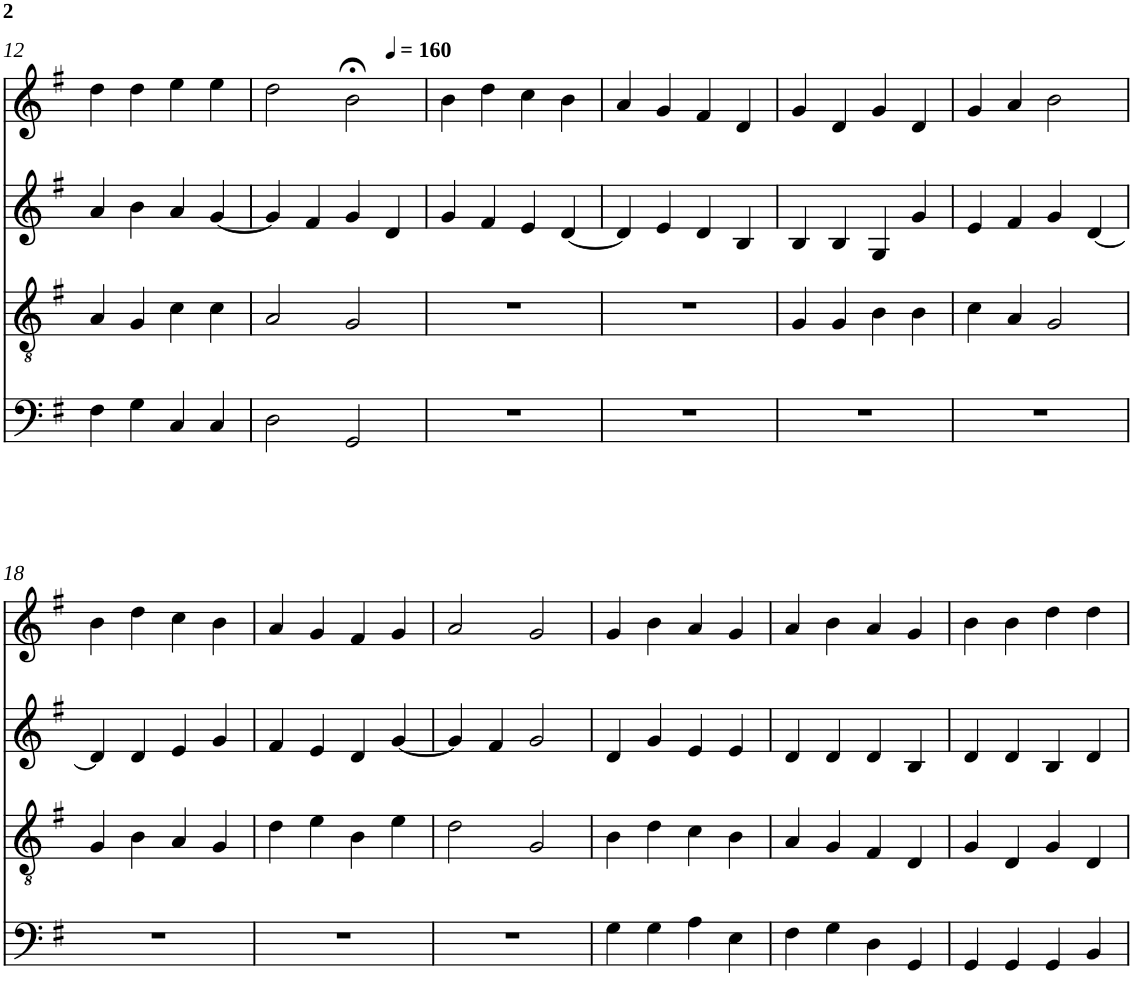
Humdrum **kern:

**kern	**kern	**kern	**kern
*part4	*part3	*part2	*part1
*staff4	*staff3	*staff2	*staff1
*I"b	*I"t	*I"a	*I"s
!!LO:PB:g=z
*clefF4	*clefGv2	*clefG2	*clefG2
*k[f#]	*k[f#]	*k[f#]	*k[f#]
*G:	*G:	*G:	*G:
*M2/2	*M2/2	*M2/2	*M2/2
*met(c|)	*met(c|)	*met(c|)	*met(c|)
=12	=12	=12	=12
4F#\	4A/	4a/	4dd\
4G\	4G/	4b\	4dd\
4C/	4c\	4a/	4ee\
4C/	4c\	[4g/	4ee\
=13	=13	=13	=13
*	*	*	*^
2D\	2A/	4g/]	2dd\	2.ryy
.	.	4f#/	.	.
2GG/	2G/	4g/	2b;<\	.
*	*	*	*MM160	*
.	.	4d/	.	4ryy
*	*	*	*v	*v
=14	=14	=14	=14
1r	1r	4g/	4b\
.	.	4f#/	4dd\
.	.	4e/	4cc\
.	.	[4d/	4b\
=15	=15	=15	=15
1r	1r	4d/]	4a/
.	.	4e/	4g/
.	.	4d/	4f#/
.	.	4B/	4d/
=16	=16	=16	=16
1r	4G/	4B/	4g/
.	4G/	4B/	4d/
.	4B\	4G/	4g/
.	4B\	4g/	4d/
=17	=17	=17	=17
1r	4c\	4e/	4g/
.	4A/	4f#/	4a/
.	2G/	4g/	2b\
.	.	[4d/	.
!!LO:LB:g=z
=18	=18	=18	=18
1r	4G/	4d/]	4b\
.	4B\	4d/	4dd\
.	4A/	4e/	4cc\
.	4G/	4g/	4b\
=19	=19	=19	=19
1r	4d\	4f#/	4a/
.	4e\	4e/	4g/
.	4B\	4d/	4f#/
.	4e\	[4g/	4g/
=20	=20	=20	=20
1r	2d\	4g/]	2a/
.	.	4f#/	.
.	2G/	2g/	2g/
=21	=21	=21	=21
4G\	4B\	4d/	4g/
4G\	4d\	4g/	4b\
4A\	4c\	4e/	4a/
4E\	4B\	4e/	4g/
=22	=22	=22	=22
4F#\	4A/	4d/	4a/
4G\	4G/	4d/	4b\
4D\	4F#/	4d/	4a/
4GG/	4D/	4B/	4g/
=23	=23	=23	=23
4GG/	4G/	4d/	4b\
4GG/	4D/	4d/	4b\
4GG/	4G/	4B/	4dd\
4BB/	4D/	4d/	4dd\
=	=	=	=
*-	*-	*-	*-
